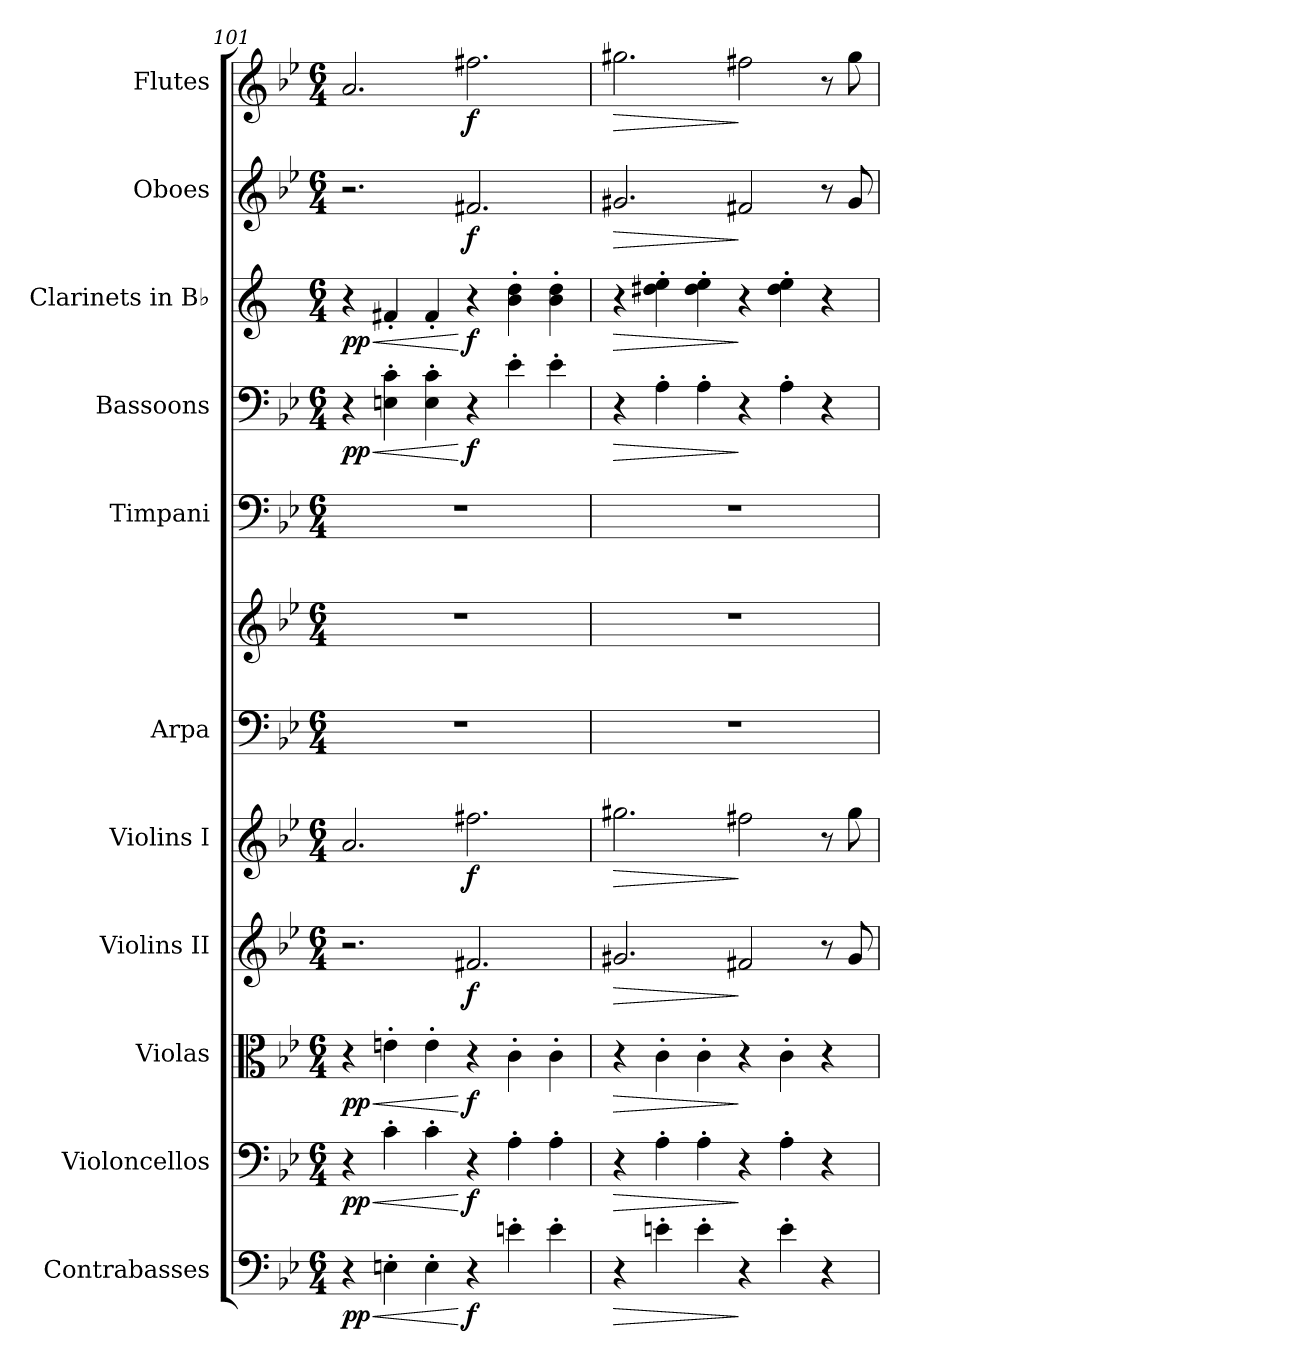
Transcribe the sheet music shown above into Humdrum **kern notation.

**kern	**dynam	**kern	**dynam	**kern	**dynam	**kern	**dynam	**kern	**dynam	**kern	**kern	**kern	**kern	**dynam	**kern	**dynam	**kern	**dynam	**kern	**dynam
*part11	*part11	*part10	*part10	*part9	*part9	*part8	*part8	*part7	*part7	*part6	*part6	*part5	*part4	*part4	*part3	*part3	*part2	*part2	*part1	*part1
*staff12	*staff12	*staff11	*staff11	*staff10	*staff10	*staff9	*staff9	*staff8	*staff8	*staff7	*staff6	*staff5	*staff4	*staff4	*staff3	*staff3	*staff2	*staff2	*staff1	*staff1
*I"Contrabasses	*	*I"Violoncellos	*	*I"Violas	*	*I"Violins II	*	*I"Violins I	*	*I"Arpa	*	*I"Timpani	*I"Bassoons	*	*I"Clarinets in B♭	*	*I"Oboes	*	*I"Flutes	*
*I'Cb.	*	*I'Vc.	*	*I'Vla.	*	*I'Vln. II	*	*I'Vln. I	*	*I'Arp.	*	*I'Timp.	*I'Bsn.	*	*	*	*I'Ob.	*	*I'Fl.	*
!!LO:PB:g=z
*clefF4	*	*clefF4	*	*clefC3	*	*clefG2	*	*clefG2	*	*clefF4	*clefG2	*clefF4	*clefF4	*	*clefG2	*	*clefG2	*	*clefG2	*
*ITrd7c12	*	*	*	*	*	*	*	*	*	*	*	*	*	*	*ITrd1c2	*	*	*	*	*
*k[b-e-]	*	*k[b-e-]	*	*k[b-e-]	*	*k[b-e-]	*	*k[b-e-]	*	*k[b-e-]	*k[b-e-]	*k[b-e-]	*k[b-e-]	*	*k[b-e-]	*	*k[b-e-]	*	*k[b-e-]	*
*M6/4	*	*M6/4	*	*M6/4	*	*M6/4	*	*M6/4	*	*M6/4	*M6/4	*M6/4	*M6/4	*	*M6/4	*	*M6/4	*	*M6/4	*
=101	=101	=101	=101	=101	=101	=101	=101	=101	=101	=101	=101	=101	=101	=101	=101	=101	=101	=101	=101	=101
!	!LO:HP:b	!	!LO:HP:b	!	!LO:HP:b	!	!	!	!	!	!	!	!	!LO:HP:b	!	!LO:HP:b	!	!	!	!
!	!LO:DY:n=1:b	!	!LO:DY:n=1:b	!	!LO:DY:n=1:b	!	!	!	!	!	!	!	!	!LO:DY:n=1:b	!	!LO:DY:n=1:b	!	!	!	!
4r	< pp	4r	< pp	4r	< pp	2.r	.	2.a/	.	1.r	1.r	1.r	4r	< pp	4r	< pp	2.r	.	2.a/	.
4EEn'\	.	4c'\	.	4en'\	.	.	.	.	.	.	.	.	4En\' 4c\'	.	4en'/	.	.	.	.	.
4EE'\	.	4c'\	.	4e'\	.	.	.	.	.	.	.	.	4E\' 4c\'	.	4e'/	.	.	.	.	.
!	!LO:DY:n=2:b	!	!LO:DY:n=2:b	!	!LO:DY:n=2:b	!	!LO:DY:b	!	!LO:DY:b	!	!	!	!	!LO:DY:n=2:b	!	!LO:DY:n=2:b	!	!LO:DY:b	!	!LO:DY:b
4r	[ f	4r	[ f	4r	[ f	2.f#X/	f	2.ff#X\	f	.	.	.	4r	[ f	4r	[ f	2.f#X/	f	2.ff#X\	f
4En'\	.	4A'\	.	4c'\	.	.	.	.	.	.	.	.	4e-'\	.	4a\' 4cc\'	.	.	.	.	.
4E'\	.	4A'\	.	4c'\	.	.	.	.	.	.	.	.	4e-'\	.	4a\' 4cc\'	.	.	.	.	.
=102	=102	=102	=102	=102	=102	=102	=102	=102	=102	=102	=102	=102	=102	=102	=102	=102	=102	=102	=102	=102
!	!LO:HP:b	!	!LO:HP:b	!	!LO:HP:b	!	!LO:HP:b	!	!LO:HP:b	!	!	!	!	!LO:HP:b	!	!LO:HP:b	!	!LO:HP:b	!	!LO:HP:b
4r	>	4r	>	4r	>	2.g#X/	>	2.gg#X\	>	1.r	1.r	1.r	4r	>	4r	>	2.g#X/	>	2.gg#X\	>
4En'\	.	4A'\	.	4c'\	.	.	.	.	.	.	.	.	4A'\	.	4cc#X\' 4dd\'	.	.	.	.	.
4E'\	.	4A'\	.	4c'\	.	.	.	.	.	.	.	.	4A'\	.	4cc#\' 4dd\'	.	.	.	.	.
4r	]	4r	]	4r	]	2f#X/	]	2ff#X\	]	.	.	.	4r	]	4r	]	2f#X/	]	2ff#X\	]
4E'\	.	4A'\	.	4c'\	.	.	.	.	.	.	.	.	4A'\	.	4cc#\' 4dd\'	.	.	.	.	.
4r	.	4r	.	4r	.	8r	.	8r	.	.	.	.	4r	.	4r	.	8r	.	8r	.
.	.	.	.	.	.	8g#/	.	8gg#\	.	.	.	.	.	.	.	.	8g#/	.	8gg#\	.
=	=	=	=	=	=	=	=	=	=	=	=	=	=	=	=	=	=	=	=	=
*-	*-	*-	*-	*-	*-	*-	*-	*-	*-	*-	*-	*-	*-	*-	*-	*-	*-	*-	*-	*-
